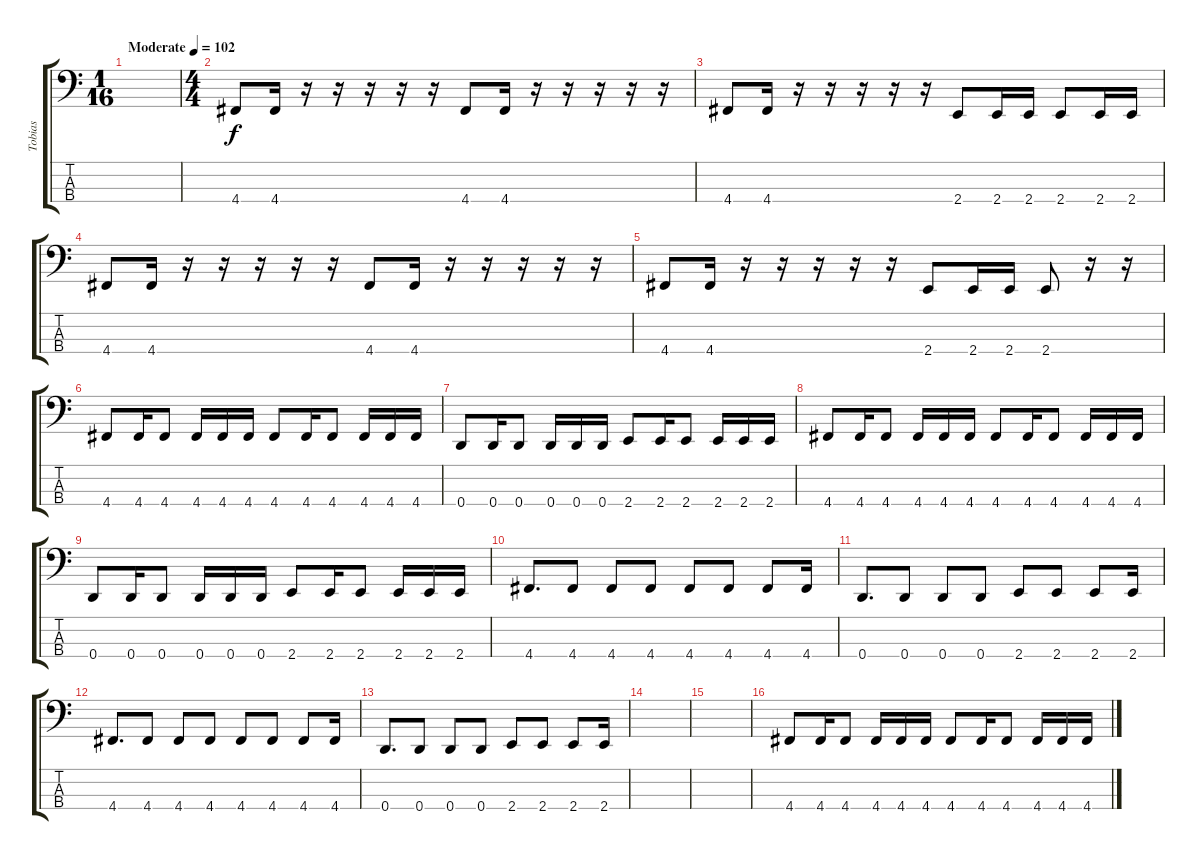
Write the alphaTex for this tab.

\track ("Tobias" "Tobias") {instrument electricbasspick}
\staff {score tabs}
\tuning (G2 D2 A1 D1) {hide}
\ts (1 16)
\tempo (102 "Moderate")
\clef f4
\ks c
|
\ts (4 4)
4.4.8 4.4.16 r.16 r.16 r.16 r.16 r.16 4.4.8 4.4.16 r.16 r.16 r.16 r.16 r.16 |
4.4.8 4.4.16 r.16 r.16 r.16 r.16 r.16 2.4.8 2.4.16 2.4.16 2.4.8 2.4.16 2.4.16 |
4.4.8 4.4.16 r.16 r.16 r.16 r.16 r.16 4.4.8 4.4.16 r.16 r.16 r.16 r.16 r.16 |
4.4.8 4.4.16 r.16 r.16 r.16 r.16 r.16 2.4.8 2.4.16 2.4.16 2.4.8 r.16 r.16 |
4.4.8 4.4.16 4.4.8 4.4.16 4.4.16 4.4.16 4.4.8 4.4.16 4.4.8 4.4.16 4.4.16 4.4.16 |
0.4.8 0.4.16 0.4.8 0.4.16 0.4.16 0.4.16 2.4.8 2.4.16 2.4.8 2.4.16 2.4.16 2.4.16 |
4.4.8 4.4.16 4.4.8 4.4.16 4.4.16 4.4.16 4.4.8 4.4.16 4.4.8 4.4.16 4.4.16 4.4.16 |
0.4.8 0.4.16 0.4.8 0.4.16 0.4.16 0.4.16 2.4.8 2.4.16 2.4.8 2.4.16 2.4.16 2.4.16 |
4.4.8{d} 4.4.8 4.4.8 4.4.8 4.4.8 4.4.8 4.4.8 4.4.16 |
0.4.8{d} 0.4.8 0.4.8 0.4.8 2.4.8 2.4.8 2.4.8 2.4.16 |
4.4.8{d} 4.4.8 4.4.8 4.4.8 4.4.8 4.4.8 4.4.8 4.4.16 |
0.4.8{d} 0.4.8 0.4.8 0.4.8 2.4.8 2.4.8 2.4.8 2.4.16 |
|
|
4.4.8 4.4.16 4.4.8 4.4.16 4.4.16 4.4.16 4.4.8 4.4.16 4.4.8 4.4.16 4.4.16 4.4.16
